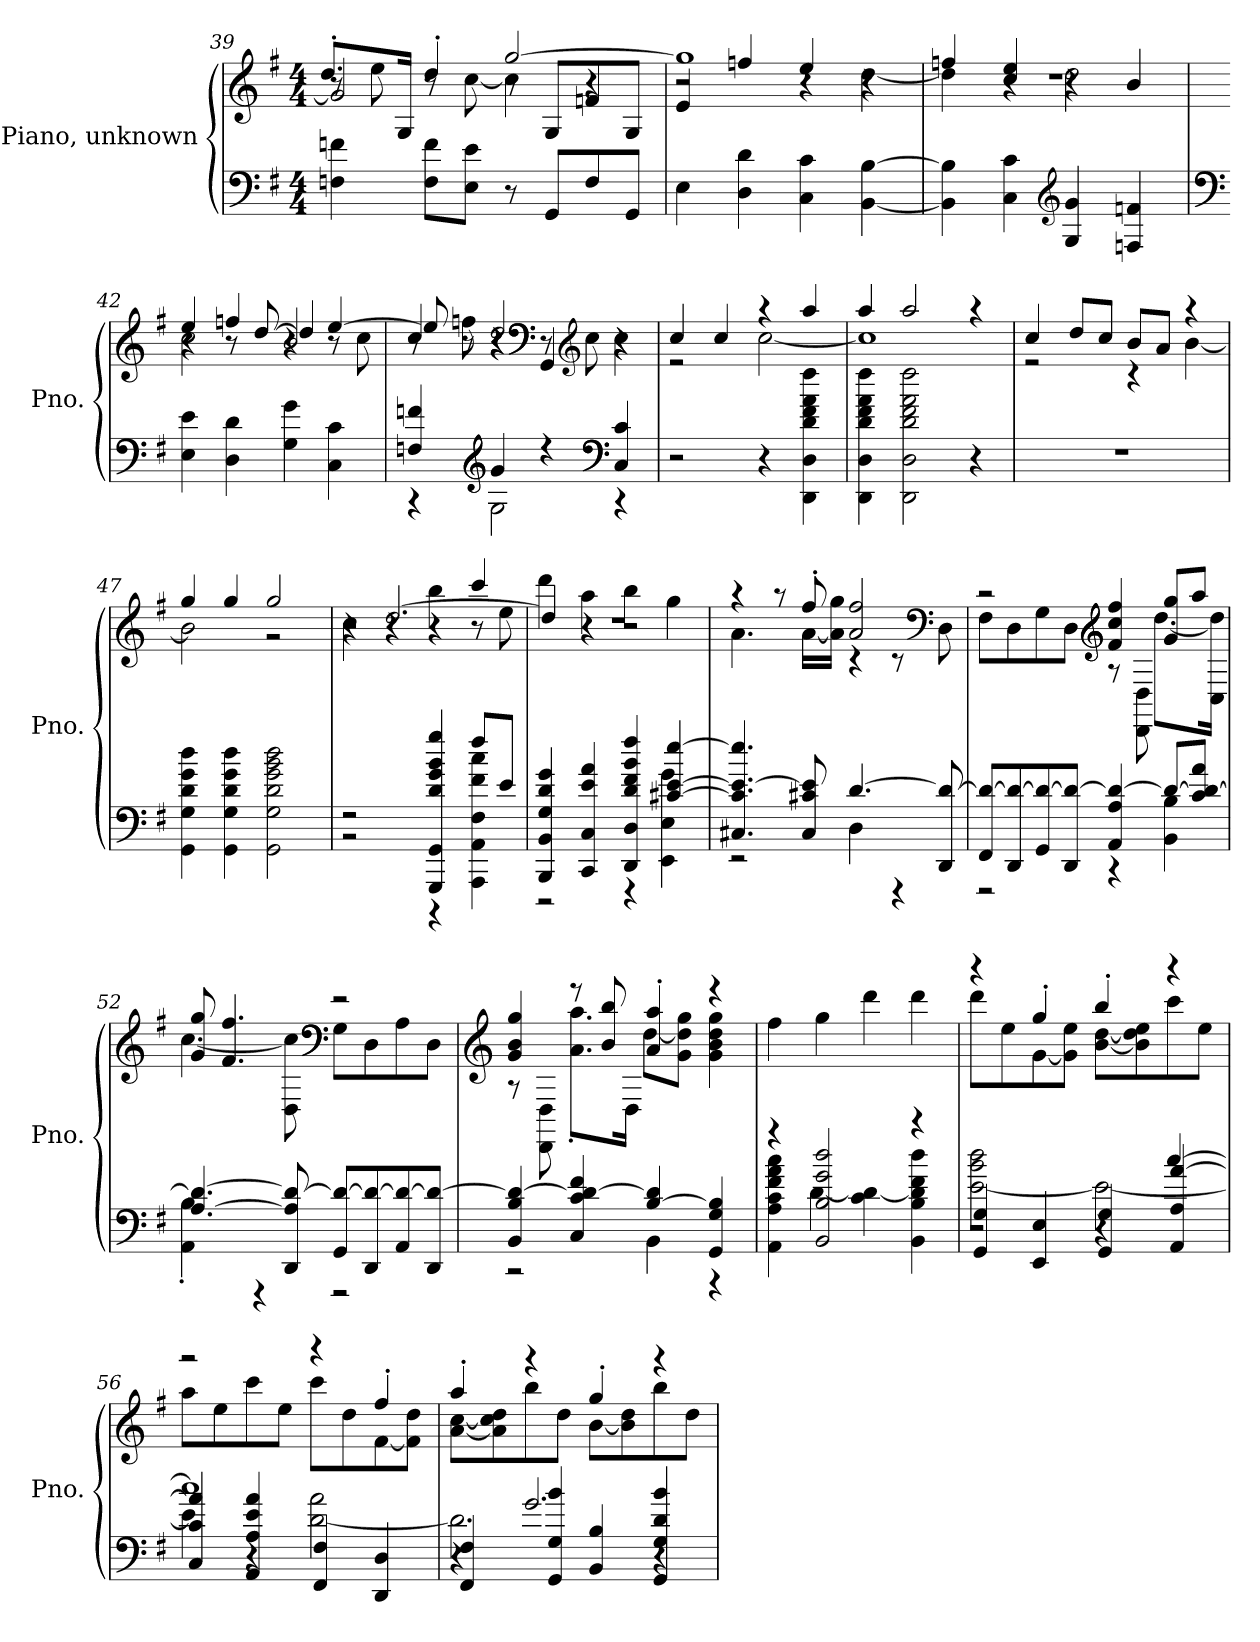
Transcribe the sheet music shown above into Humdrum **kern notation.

**kern	**kern
*part1	*part1
*staff2	*staff1
*I"Piano, unknown	*
*I'Pno.	*
*clefF4	*clefG2
*k[f#]	*k[f#]
*M4/4	*M4/4
=39	=39
*	*^
*	*	*^
4Fn\ 4fn\	2g/]	8r	8.dd'/L
.	.	8ee\	.
.	.	.	16G/Jk
8F\ 8f\L	.	8r	4dd'/
8E\ 8e\J	.	[8cc\	.
8r	[2gg/	4cc\]	8r
8GG/L	.	.	8G/L
8F/	.	4r	8fn/
8GG/J	.	.	8G/J
=40	=40	=40	=40
4E\	1gg]	2r	4e/
4D\ 4d\	.	.	4ffn/
4C\ 4c\	.	4r	4ee/
[4BB\ [4B\	.	[4dd\	4r
=41	=41	=41	=41
4BB\] 4B\]	1r	4dd\]	4ffn/
4C\ 4c\	.	4r	4cc/ 4ee/
*clefG2	*	*	*
4G/ 4g/	.	2dd\	4r
4Fn/ 4fn/	.	.	4b/
!!LO:LB:g=z	!!	!!
=42	=42	=42	=42
*clefF4	*	*	*
4E\ 4e\	4ee/	2cc\	4r
4D\ 4d\	4ffn/	.	8r
.	.	.	[8dd/
4G\ 4g\	2b/	4r	4dd/]
4C\ 4c\	.	8r	[4ee/
.	.	8cc\	.
=43	=43	=43	=43
*^	*	*	*
4Fn/ 4fn/	4r	4cc/	8r	8ee/]
.	.	.	8ffn\	8r
*clefG2	*	*	*	*
4g/	2G\	2dd/	4r	4r
*	*	*clefF4	*	*
4r	.	.	8r	4GG/
*	*	*clefG2	*	*
.	.	.	8cc\	.
*clefF4	*	*	*	*
4C/ 4c/	4r	4r	4cc\	4r
*v	*v	*	*	*
*	*	*v	*v
=44	=44	=44
2r	4cc/	2r
.	4cc/	.
4r	4r	[2cc\
4DD\ 4D\ 4d\ 4f#\ 4a\ 4ff#\	4aa/	.
=45	=45	=45
4DD\ 4D\ 4d\ 4f#\ 4a\ 4ff#\	4aa/	1cc]
2DD\ 2D\ 2d\ 2f#\ 2a\ 2ff#\	2aa/	.
4r	4r	.
=46	=46	=46
1r	4cc/	2r
.	8dd/L	.
.	8cc/J	.
.	8b/L	4r
.	8a/J	.
.	4r	[4b\
=47	=47	=47
4GG\ 4G\ 4d\ 4g\ 4dd\	4gg/	2b\]
4GG\ 4G\ 4d\ 4g\ 4dd\	4gg/	.
2GG\ 2G\ 2d\ 2g\ 2b\ 2dd\	2gg/	2r
!!LO:PB:g=z
=48	=48	=48
*^	*	*^
2r	2r	2r	4cc\	4r
.	.	.	4r	[2.dd/
4GGG/ 4GG/ 4d/ 4g/ 4b/ 4gg/	4r	4r	4bb\	.
8ff#/L	4AAA\ 4AA\ 4F#\ 4f#\ 4cc\	4ccc/	8r	.
8e/J	.	.	8ee\	.
=49	=49	=49	=49	=49
4BBB/ 4BB/ 4G/ 4d/ 4g/	2r	1r	4ddd\	4dd/]
4CC/ 4C/ 4e/ 4a/	.	.	4aa\	4r
4DD/ 4D/ 4d/ 4f#/ 4b/ 4ff#/	4r	.	4bb\	2r
[4c#X/ [4e/ [4ee/	4EE\ 4E\ 4g\	.	4gg\	.
*	*	*	*v	*v
=50	=50	=50	=50
4.C#X/ 4.c#/] 4.e/_ 4.ee/]	2r	4r	4.a\
.	.	8r	.
8C#/ 8c#X/ 8e/]	.	8ff#'/	[16a\LL
.	.	.	16a\] 16gg\JJ
[4.d/	4D\	2a/ 2ff#/	4r
.	4r	.	8r
*	*	*clefF4	*
8DD/ 8d/_	.	.	8D\
=51	=51	=51	=51
8FF#/ 8d/_L	2r	2r	8F#\L
8DD/ 8d/_	.	.	8D\
8GG/ 8d/_	.	.	8G\
8DD/ 8d/_J	.	.	8D\J
*	*	*clefG2	*
4AA/ 4A/ 4d/_	4r	4f#/ 4cc/ 4ff#/	8r
.	.	.	8DD\ 8D\
8d/L_	4BB\ 4B\	8g/ 8gg/L	[8.dd\L
8c/ 8d/_ 8a/J	.	8aa/J	.
.	.	.	16C\ 16dd\]Jk
!!LO:LB:g=z	!!
=52	=52	=52	=52
[4.A/ 4.d/_	4AA\' 4B\'	8g/ 8gg/	[4.cc\
.	.	4.f#/ 4.ff#/	.
.	4r	.	.
8DD/ 8A/] 8d/_	.	.	8D\ 8cc\]
*	*	*clefF4	*
8GG/ 8d/_L	2r	2r	8G\L
8DD/ 8d/_	.	.	8D\
8AA/ 8d/_	.	.	8A\
8DD/ 8d/_J	.	.	8D\J
=53	=53	=53	=53
*	*	*clefG2	*
4BB/ 4B/ 4d/_	2r	4g/ 4b/ 4gg/	8r
.	.	.	8DD\ 8D\
4C/ 4c/ 4d/_ 4f#/	.	8r	8.a\' 8.aa\'L
.	.	8b/ 8bb/	.
.	.	.	16D\Jk
[4B/ 4d/]	4BB\	4a/' 4aa/'	[8dd\L
.	.	.	8g\ 8dd\] 8gg\J
4GG/ 4G/ 4B/]	4r	4r	4g\ 4b\ 4dd\ 4gg\
*	*	*v	*v
=54	=54	=54
4r	4AA\ 4A\ 4c\ 4f#\ 4a\ 4cc\	4ff#\
2BB/ 2B/ 2g/ 2dd/	[4d\	4gg\
.	4c\ 4d\_	4ddd\
4r	4BB\ 4B\ 4d\] 4f#\ 4dd\	4ddd\
=55	=55	=55
*	*^	*^
2r	[2e\ 2b\ 2dd\	4GG/ 4G/	4r	8ddd\L
.	.	.	.	8ee\
.	.	4EE/ 4E/	4gg'/	[8g\
.	.	.	.	8g\] 8ee\J
4r	2e\_	4GG/ 4G/	4bb'/	[8b\ [8dd\L
.	.	.	.	8b\] 8dd\] 8ee\
[4cc/	.	4AA/ 4A/ [4a/	4r	8ccc\
.	.	.	.	8ee\J
!!LO:LB:g=z	!!
=56	=56	=56	=56	=56
1cc]	4e\]	4C/ 4c/ 4a/]	2r	8aa\L
.	.	.	.	8ee\
.	4r	4AA/ 4A/ 4e/ 4a/	.	8ccc\
.	.	.	.	8ee\J
.	[2d\ 2a\	4FF#/ 4F#/	4r	8ccc\L
.	.	.	.	8dd\
.	.	4DD/ 4D/	4ff#'/	[8f#\
.	.	.	.	8f#\] 8dd\J
=57	=57	=57	=57	=57
4r	2.d\]	4FF#/ 4F#/	4aa'/	[8a\ [8cc\L
.	.	.	.	8a\] 8cc\] 8dd\
2.g/	.	4GG/ 4G/ 4b/	4r	8bb\
.	.	.	.	8dd\J
.	.	4BB/ 4B/	4gg'/	[8b\L
.	.	.	.	8b\] 8dd\
.	4r	4GG/ 4G/ 4d/ 4b/	4r	8bb\
.	.	.	.	8dd\J
*v	*v	*v	*	*
*	*v	*v
=	=
*-	*-
